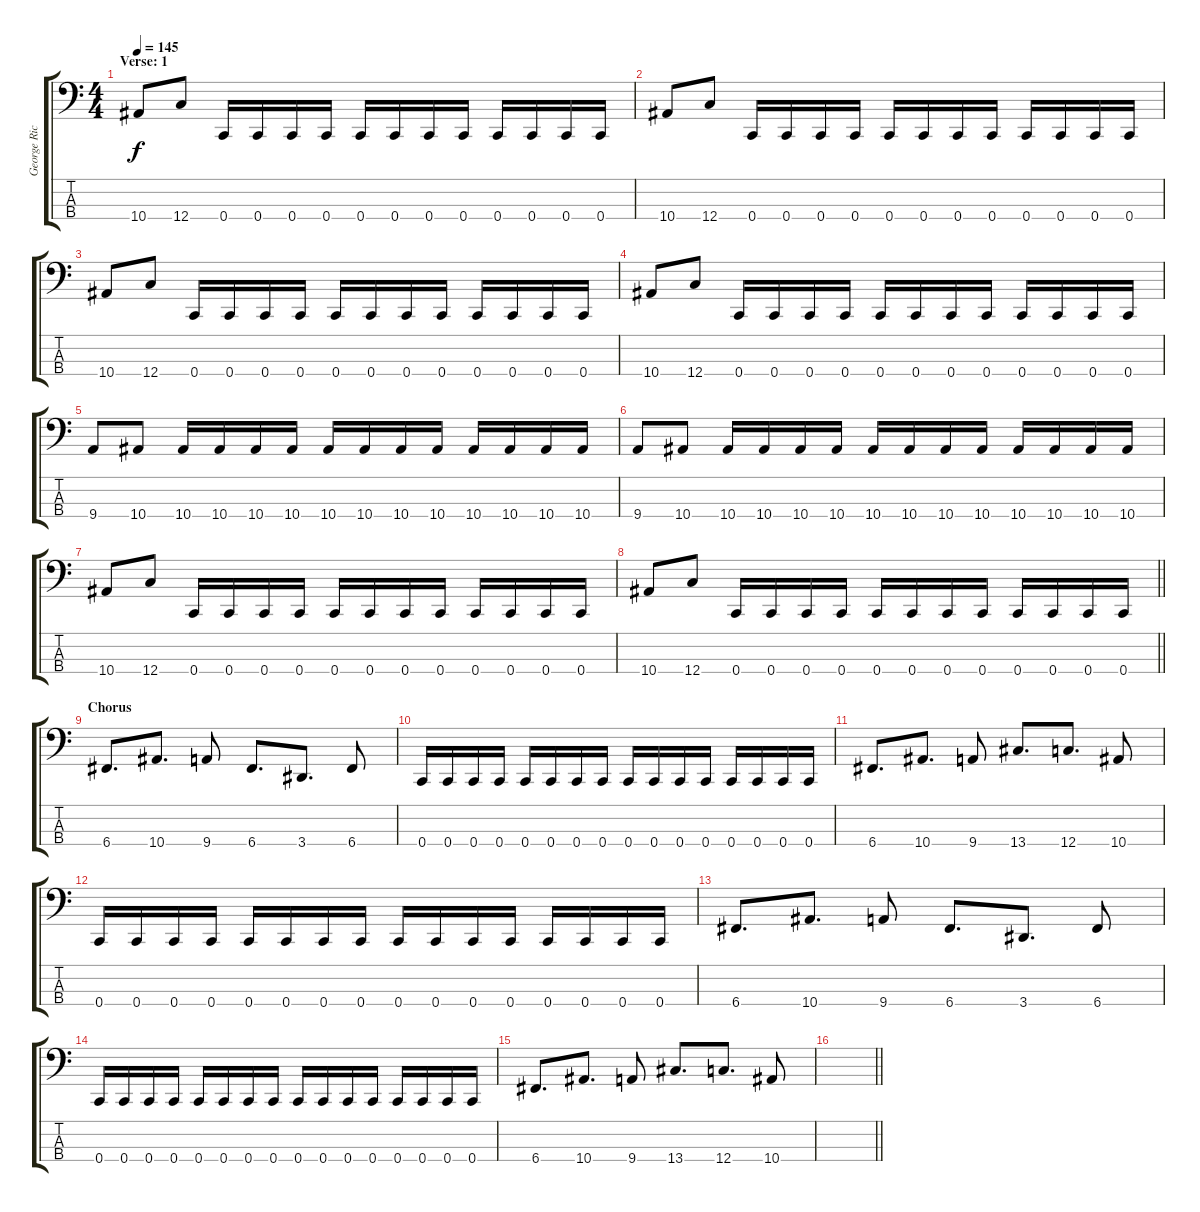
\track ("George Rice" "George Ric") {instrument electricbassfinger}
\staff {score tabs}
\tuning (Eb2 Bb1 F1 C1) {hide}
\ts (4 4)
\section ("" "Verse: 1")
\tempo 145
\clef f4
\ks c
10.4.8{dy f} 12.4.8 0.4.16 0.4.16 0.4.16 0.4.16 0.4.16 0.4.16 0.4.16 0.4.16 0.4.16 0.4.16 0.4.16 0.4.16 |
10.4.8 12.4.8 0.4.16 0.4.16 0.4.16 0.4.16 0.4.16 0.4.16 0.4.16 0.4.16 0.4.16 0.4.16 0.4.16 0.4.16 |
10.4.8 12.4.8 0.4.16 0.4.16 0.4.16 0.4.16 0.4.16 0.4.16 0.4.16 0.4.16 0.4.16 0.4.16 0.4.16 0.4.16 |
10.4.8 12.4.8 0.4.16 0.4.16 0.4.16 0.4.16 0.4.16 0.4.16 0.4.16 0.4.16 0.4.16 0.4.16 0.4.16 0.4.16 |
9.4.8 10.4.8 10.4.16 10.4.16 10.4.16 10.4.16 10.4.16 10.4.16 10.4.16 10.4.16 10.4.16 10.4.16 10.4.16 10.4.16 |
9.4.8 10.4.8 10.4.16 10.4.16 10.4.16 10.4.16 10.4.16 10.4.16 10.4.16 10.4.16 10.4.16 10.4.16 10.4.16 10.4.16 |
10.4.8 12.4.8 0.4.16 0.4.16 0.4.16 0.4.16 0.4.16 0.4.16 0.4.16 0.4.16 0.4.16 0.4.16 0.4.16 0.4.16 |
\barLineRight lightlight
10.4.8 12.4.8 0.4.16 0.4.16 0.4.16 0.4.16 0.4.16 0.4.16 0.4.16 0.4.16 0.4.16 0.4.16 0.4.16 0.4.16 |
\section ("" "Chorus")
6.4.8{d} 10.4.8{d} 9.4.8 6.4.8{d} 3.4.8{d} 6.4.8 |
0.4.16 0.4.16 0.4.16 0.4.16 0.4.16 0.4.16 0.4.16 0.4.16 0.4.16 0.4.16 0.4.16 0.4.16 0.4.16 0.4.16 0.4.16 0.4.16 |
6.4.8{d} 10.4.8{d} 9.4.8 13.4.8{d} 12.4.8{d} 10.4.8 |
0.4.16 0.4.16 0.4.16 0.4.16 0.4.16 0.4.16 0.4.16 0.4.16 0.4.16 0.4.16 0.4.16 0.4.16 0.4.16 0.4.16 0.4.16 0.4.16 |
6.4.8{d} 10.4.8{d} 9.4.8 6.4.8{d} 3.4.8{d} 6.4.8 |
0.4.16 0.4.16 0.4.16 0.4.16 0.4.16 0.4.16 0.4.16 0.4.16 0.4.16 0.4.16 0.4.16 0.4.16 0.4.16 0.4.16 0.4.16 0.4.16 |
6.4.8{d} 10.4.8{d} 9.4.8 13.4.8{d} 12.4.8{d} 10.4.8 |
\barLineRight lightlight
